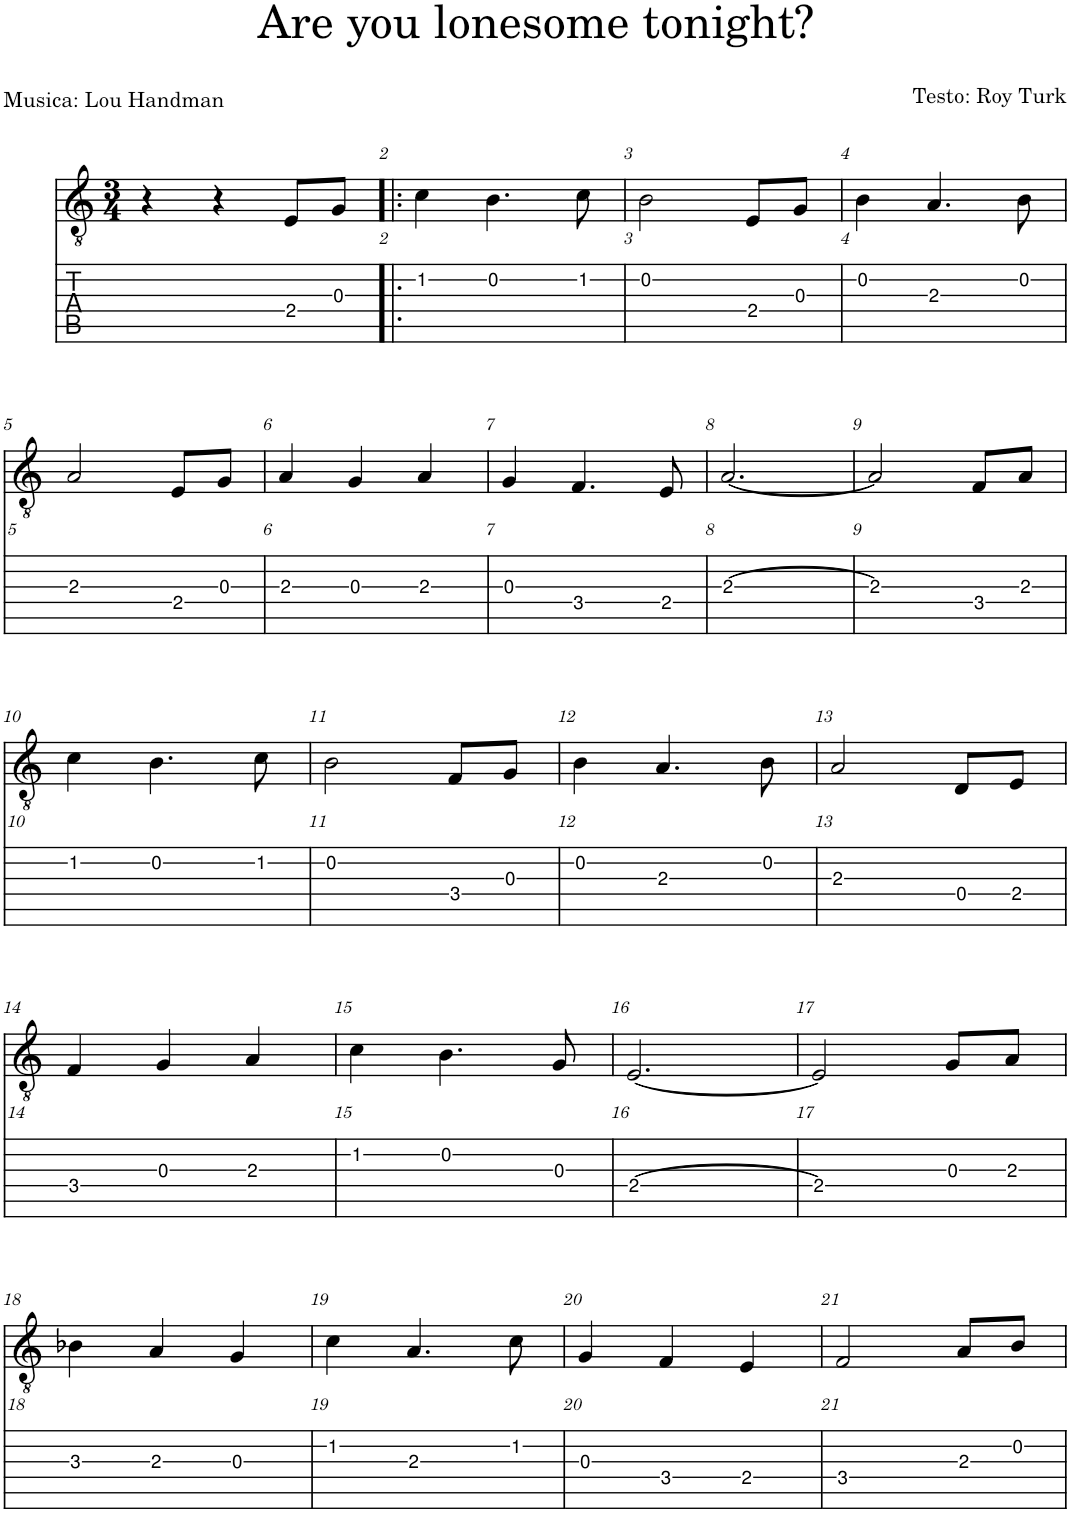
**kern	**kern
*part1	*part1
*staff2	*staff1
*I"Guitar	*
*I'Guit.	*
*stria6	*
*	*clefGv2
*k[]	*k[]
*M3/4	*M3/4
=1	=1
4r	4r
4r	4r
8EL	8E/L
8GJ	8G/J
=2!|:	=2!|:
4c	4c\
4.B	4.B\
8c	8c\
=3	=3
2B	2B\
8EL	8E/L
8GJ	8G/J
=4	=4
4B	4B\
4.A	4.A/
8B	8B\
!!LO:LB:g=z
=5	=5
2A	2A/
8EL	8E/L
8GJ	8G/J
=6	=6
4A	4A/
4G	4G/
4A	4A/
=7	=7
4G	4G/
4.F	4.F/
8E	8E/
=8	=8
[2.A	[2.A/
=9	=9
2A]	2A/]
8FL	8F/L
8AJ	8A/J
!!LO:LB:g=z
=10	=10
4c	4c\
4.B	4.B\
8c	8c\
=11	=11
2B	2B\
8FL	8F/L
8GJ	8G/J
=12	=12
4B	4B\
4.A	4.A/
8B	8B\
=13	=13
2A	2A/
8DL	8D/L
8EJ	8E/J
!!LO:LB:g=z
=14	=14
4F	4F/
4G	4G/
4A	4A/
=15	=15
4c	4c\
4.B	4.B\
8G	8G/
=16	=16
[2.E	[2.E/
=17	=17
2E]	2E/]
8GL	8G/L
8AJ	8A/J
!!LO:LB:g=z
=18	=18
4B-	4B-X\
4A	4A/
4G	4G/
=19	=19
4c	4c\
4.A	4.A/
8c	8c\
=20	=20
4G	4G/
4F	4F/
4E	4E/
=21	=21
2F	2F/
8AL	8A/L
8BJ	8B/J
=	=
*-	*-
